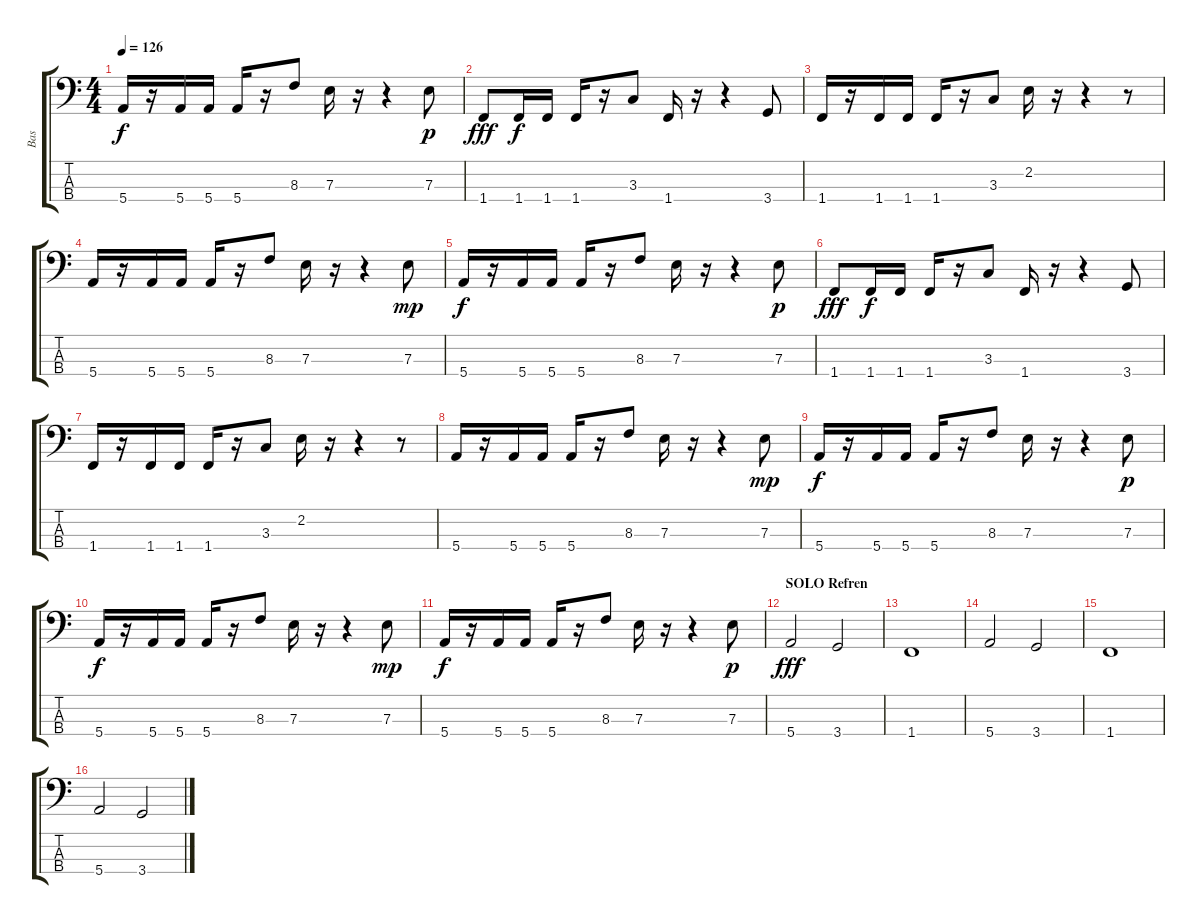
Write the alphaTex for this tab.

\track ("Bas" "Bas") {instrument electricbassfinger}
\staff {score tabs}
\tuning (G2 D2 A1 E1) {hide}
\ts (4 4)
\tempo 126
\clef f4
\ks c
5.4.16{dy f} r.16 5.4.16 5.4.16 5.4.16 r.16 8.3.8 7.3.16 r.16 r.4 7.3.8{dy p} |
1.4.8{dy fff} 1.4.16{dy f} 1.4.16 1.4.16 r.16 3.3.8 1.4.16 r.16 r.4 3.4.8 |
1.4.16 r.16 1.4.16 1.4.16 1.4.16 r.16 3.3.8 2.2.16 r.16 r.4 r.8 |
5.4.16 r.16 5.4.16 5.4.16 5.4.16 r.16 8.3.8 7.3.16 r.16 r.4 7.3.8{dy mp} |
5.4.16{dy f} r.16 5.4.16 5.4.16 5.4.16 r.16 8.3.8 7.3.16 r.16 r.4 7.3.8{dy p} |
1.4.8{dy fff} 1.4.16{dy f} 1.4.16 1.4.16 r.16 3.3.8 1.4.16 r.16 r.4 3.4.8 |
1.4.16 r.16 1.4.16 1.4.16 1.4.16 r.16 3.3.8 2.2.16 r.16 r.4 r.8 |
5.4.16 r.16 5.4.16 5.4.16 5.4.16 r.16 8.3.8 7.3.16 r.16 r.4 7.3.8{dy mp} |
5.4.16{dy f} r.16 5.4.16 5.4.16 5.4.16 r.16 8.3.8 7.3.16 r.16 r.4 7.3.8{dy p} |
5.4.16{dy f} r.16 5.4.16 5.4.16 5.4.16 r.16 8.3.8 7.3.16 r.16 r.4 7.3.8{dy mp} |
5.4.16{dy f} r.16 5.4.16 5.4.16 5.4.16 r.16 8.3.8 7.3.16 r.16 r.4 7.3.8{dy p} |
\section ("" "SOLO Refren")
5.4.2{dy fff} 3.4.2 |
1.4.1 |
5.4.2 3.4.2 |
1.4.1 |
5.4.2 3.4.2
